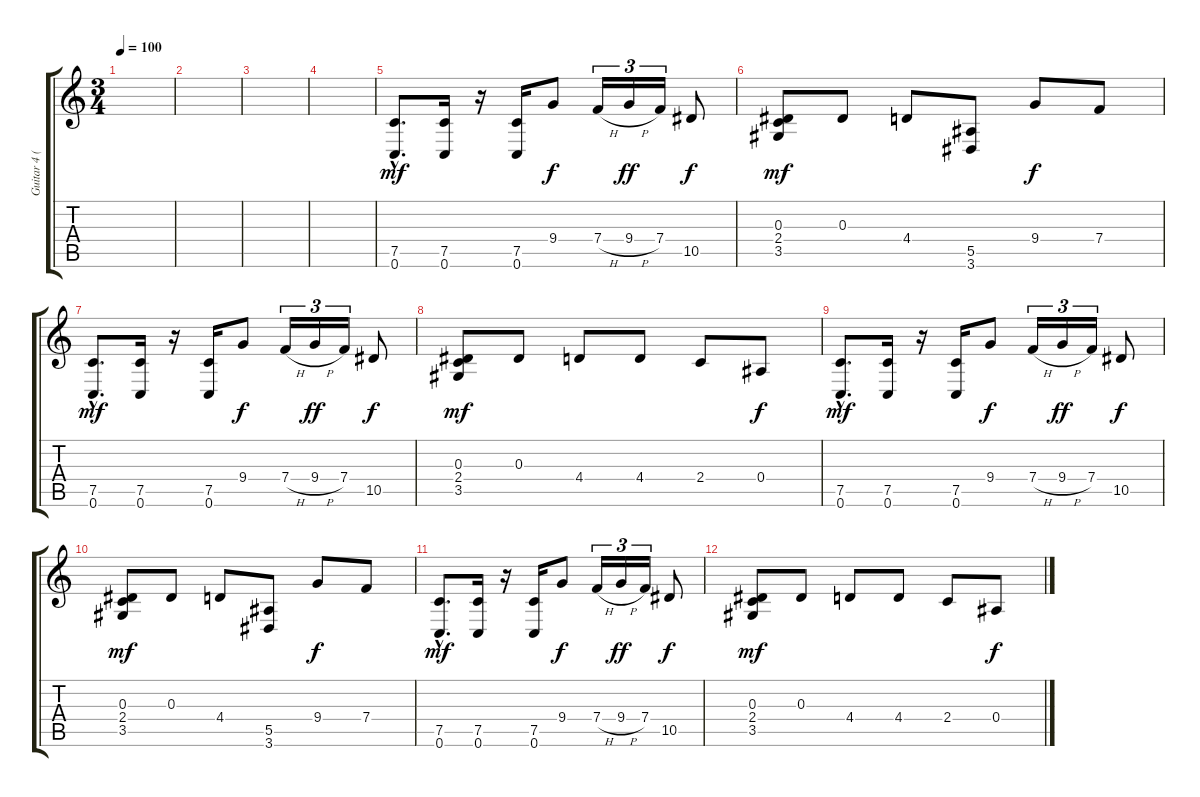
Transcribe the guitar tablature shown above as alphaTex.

\track ("Guitar 4 (Rhytm)" "Guitar 4 (") {instrument distortionguitar}
\staff {score tabs}
\tuning (C4 G3 Eb3 Bb2 F2 C2) {hide}
\ts (3 4)
\tempo 100
\clef g2
\ks c
|
|
|
|
(7.5{hac} 0.6{hac}).8{d dy mf} (7.5 0.6).16 r.16 (7.5 0.6).16 9.4.8{dy f} 7.4{h}.16{tu (3 2)} 9.4{h}.16{tu (3 2) dy ff} 7.4.16{tu (3 2)} 10.5.8{dy f} |
(0.3 2.4 3.5).8{dy mf} 0.3.8 4.4.8 (5.5 3.6).8 9.4.8{dy f} 7.4.8 |
(7.5{hac} 0.6{hac}).8{d dy mf} (7.5 0.6).16 r.16 (7.5 0.6).16 9.4.8{dy f} 7.4{h}.16{tu (3 2)} 9.4{h}.16{tu (3 2) dy ff} 7.4.16{tu (3 2)} 10.5.8{dy f} |
(0.3 2.4 3.5).8{dy mf} 0.3.8 4.4.8 4.4.8 2.4.8 0.4.8{dy f} |
(7.5{hac} 0.6{hac}).8{d dy mf} (7.5 0.6).16 r.16 (7.5 0.6).16 9.4.8{dy f} 7.4{h}.16{tu (3 2)} 9.4{h}.16{tu (3 2) dy ff} 7.4.16{tu (3 2)} 10.5.8{dy f} |
(0.3 2.4 3.5).8{dy mf} 0.3.8 4.4.8 (5.5 3.6).8 9.4.8{dy f} 7.4.8 |
(7.5{hac} 0.6{hac}).8{d dy mf} (7.5 0.6).16 r.16 (7.5 0.6).16 9.4.8{dy f} 7.4{h}.16{tu (3 2)} 9.4{h}.16{tu (3 2) dy ff} 7.4.16{tu (3 2)} 10.5.8{dy f} |
(0.3 2.4 3.5).8{dy mf} 0.3.8 4.4.8 4.4.8 2.4.8 0.4.8{dy f}
